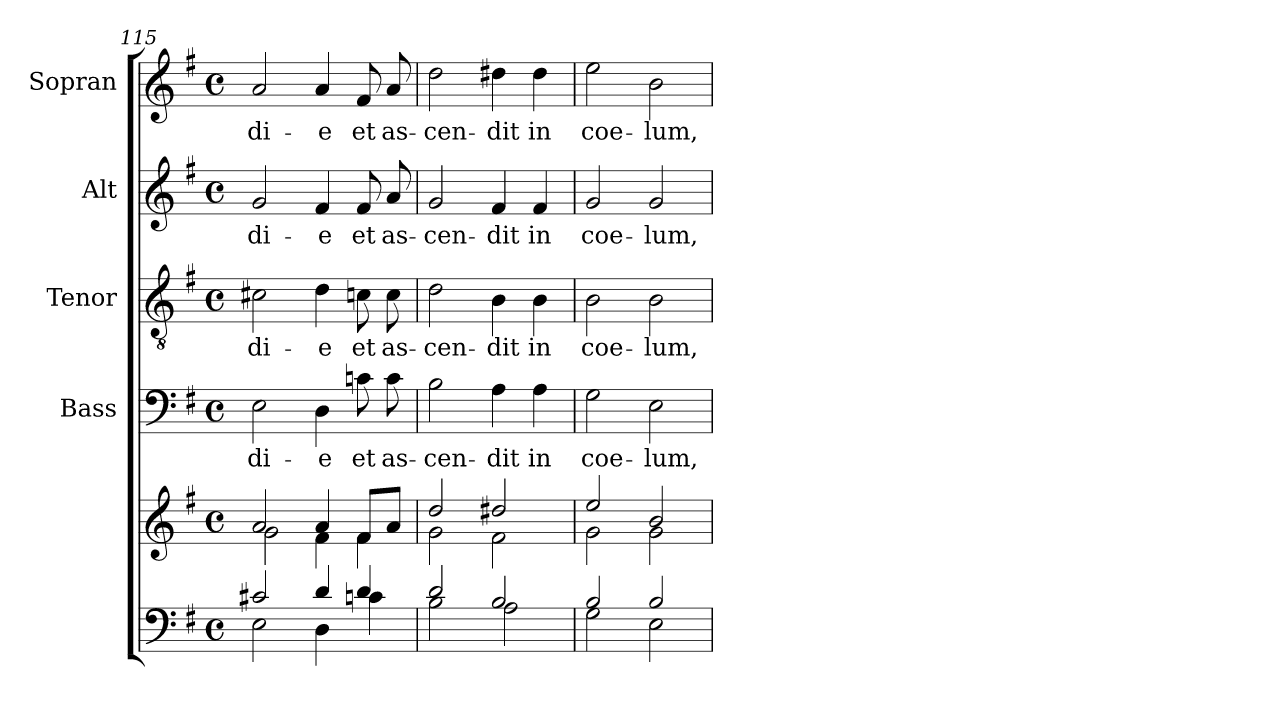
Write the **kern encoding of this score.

**kern	**kern	**kern	**text	**kern	**text	**kern	**text	**kern	**text
*part5	*part5	*part4	*part4	*part3	*part3	*part2	*part2	*part1	*part1
*staff6	*staff5	*staff4	*staff4	*staff3	*staff3	*staff2	*staff2	*staff1	*staff1
*	*	*I"Bass	*	*I"Tenor	*	*I"Alt	*	*I"Sopran	*
*	*	*I'B.	*	*I'T.	*	*I'A.	*	*I'S.	*
*clefF4	*clefG2	*clefF4	*	*clefGv2	*	*clefG2	*	*clefG2	*
*k[f#]	*k[f#]	*k[f#]	*	*k[f#]	*	*k[f#]	*	*k[f#]	*
*G:	*G:	*G:	*	*G:	*	*G:	*	*G:	*
*M4/4	*M4/4	*M4/4	*	*M4/4	*	*M4/4	*	*M4/4	*
*met(c)	*met(c)	*met(c)	*	*met(c)	*	*met(c)	*	*met(c)	*
=115	=115	=115	=115	=115	=115	=115	=115	=115	=115
*^	*^	*	*	*	*	*	*	*	*
!	!	!	!	!	!LO:LY:b	!	!LO:LY:b	!	!LO:LY:b	!	!LO:LY:b
2c#X/	2E\	2a/	2g\	2E\	di-	2c#X\	di-	2g/	di-	2a/	di-
!	!	!	!	!	!LO:LY:b	!	!LO:LY:b	!	!LO:LY:b	!	!LO:LY:b
4d/	4D\	4a/	4f#\	4D\	-e	4d\	-e	4f#/	-e	4a/	-e
!	!	!	!	!	!LO:LY:b	!	!LO:LY:b	!	!LO:LY:b	!	!LO:LY:b
4d/	4cn\	8f#/L	4f#\	8cn\	et	8cn\	et	8f#/	et	8f#/	et
!	!	!	!	!	!LO:LY:b	!	!LO:LY:b	!	!LO:LY:b	!	!LO:LY:b
.	.	8a/J	.	8c\	as-	8c\	as-	8a/	as-	8a/	as-
=116	=116	=116	=116	=116	=116	=116	=116	=116	=116	=116	=116
!	!	!	!	!	!LO:LY:b	!	!LO:LY:b	!	!LO:LY:b	!	!LO:LY:b
2d/	2B\	2dd/	2g\	2B\	-cen-	2d\	-cen-	2g/	-cen-	2dd\	-cen-
!	!	!	!	!	!LO:LY:b	!	!LO:LY:b	!	!LO:LY:b	!	!LO:LY:b
2B/	2A\	2dd#X/	2f#\	4A\	-dit	4B\	-dit	4f#/	-dit	4dd#X\	-dit
!	!	!	!	!	!LO:LY:b	!	!LO:LY:b	!	!LO:LY:b	!	!LO:LY:b
.	.	.	.	4A\	in	4B\	in	4f#/	in	4dd#\	in
=117	=117	=117	=117	=117	=117	=117	=117	=117	=117	=117	=117
!	!	!	!	!	!LO:LY:b	!	!LO:LY:b	!	!LO:LY:b	!	!LO:LY:b
2B/	2G\	2ee/	2g\	2G\	coe-	2B\	coe-	2g/	coe-	2ee\	coe-
!	!	!	!	!	!LO:LY:b	!	!LO:LY:b	!	!LO:LY:b	!	!LO:LY:b
2B/	2E\	2b/	2g\	2E\	-lum,	2B\	-lum,	2g/	-lum,	2b\	-lum,
*v	*v	*	*	*	*	*	*	*	*	*	*
*	*v	*v	*	*	*	*	*	*	*	*
=	=	=	=	=	=	=	=	=	=
*-	*-	*-	*-	*-	*-	*-	*-	*-	*-
